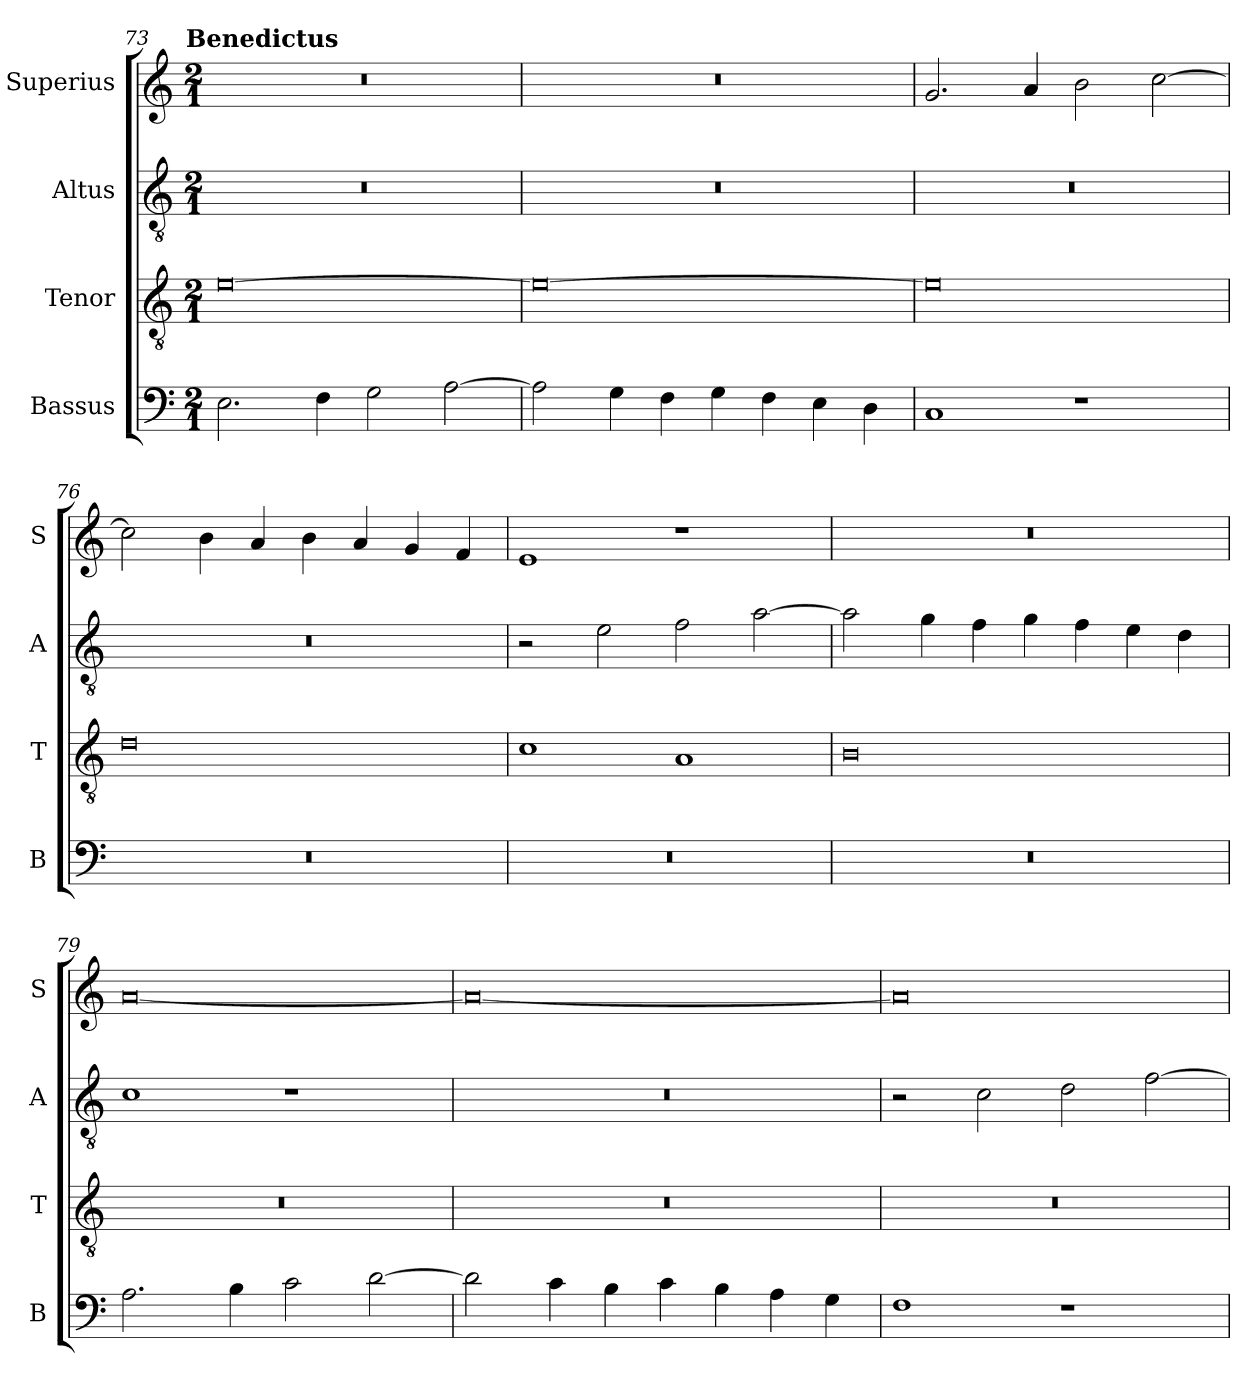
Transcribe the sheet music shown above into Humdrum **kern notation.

**kern	**kern	**kern	**kern
*part4	*part3	*part2	*part1
*staff4	*staff3	*staff2	*staff1
*I"Bassus	*I"Tenor	*I"Altus	*I"Superius
*I'B	*I'T	*I'A	*I'S
!!LO:LB:g=z
*clefF4	*clefGv2	*clefGv2	*clefG2
*k[]	*k[]	*k[]	*k[]
!!LO:TX:omd:t=Benedictus
*M2/1	*M2/1	*M2/1	*M2/1
=73	=73	=73	=73
2.E\	[0e	0r	0r
4F\	.	.	.
2G\	.	.	.
[2A\	.	.	.
=74	=74	=74	=74
2A\]	0e_	0r	0r
4G\	.	.	.
4F\	.	.	.
4G\	.	.	.
4F\	.	.	.
4E\	.	.	.
4D\	.	.	.
=75	=75	=75	=75
1C	0e]	0r	2.g/
.	.	.	4a/
1r	.	.	2b\
.	.	.	[2cc\
=76	=76	=76	=76
0r	0d	0r	2cc\]
.	.	.	4b\
.	.	.	4a/
.	.	.	4b\
.	.	.	4a/
.	.	.	4g/
.	.	.	4f/
=77	=77	=77	=77
0r	1c	2r	1e
.	.	2e\	.
.	1A	2f\	1r
.	.	[2a\	.
=78	=78	=78	=78
0r	0B	2a\]	0r
.	.	4g\	.
.	.	4f\	.
.	.	4g\	.
.	.	4f\	.
.	.	4e\	.
.	.	4d\	.
=79	=79	=79	=79
2.A\	0r	1c	[0a
4B\	.	.	.
2c\	.	1r	.
[2d\	.	.	.
=80	=80	=80	=80
2d\]	0r	0r	0a_
4c\	.	.	.
4B\	.	.	.
4c\	.	.	.
4B\	.	.	.
4A\	.	.	.
4G\	.	.	.
=81	=81	=81	=81
1F	0r	2r	0a]
.	.	2c\	.
1r	.	2d\	.
.	.	[2f\	.
=	=	=	=
*-	*-	*-	*-
